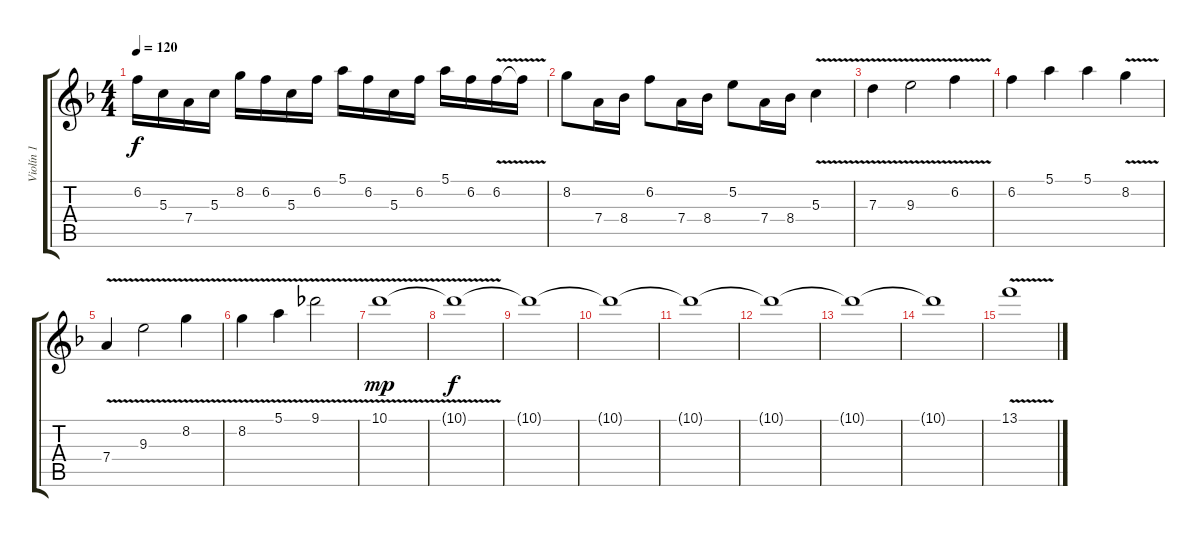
\track ("Violín 1" "Violín 1") {instrument overdrivenguitar}
\staff {score tabs}
\tuning (E4 B3 G3 D3 A2 E2) {hide}
\ts (4 4)
\tempo 120
\clef g2
\ks f
6.2.16{dy f} 5.3.16 7.4.16 5.3.16 8.2.16 6.2.16 5.3.16 6.2.16 5.1.16 6.2.16 5.3.16 6.2.16 5.1.16 6.2.16 6.2{v}.16 6.2{t}.16 |
8.2.8 7.4.16 8.4.16 6.2.8 7.4.16 8.4.16 5.2.8 7.4.16 8.4.16 5.3{v}.4 |
7.3{v}.4 9.3{v}.2 6.2{v}.4 |
6.2.4 5.1.4 5.1.4 8.2{v}.4 |
7.4{v}.4 9.3{v}.2 8.2{v}.4 |
8.2{v}.4 5.1{v}.4 9.1{v}.2 |
10.1{v}.1{dy mp} |
10.1{t}.1{dy f} |
10.1{t}.1 |
10.1{t}.1 |
10.1{t}.1 |
10.1{t}.1 |
10.1{t}.1 |
10.1{t}.1 |
13.1{v}.1
